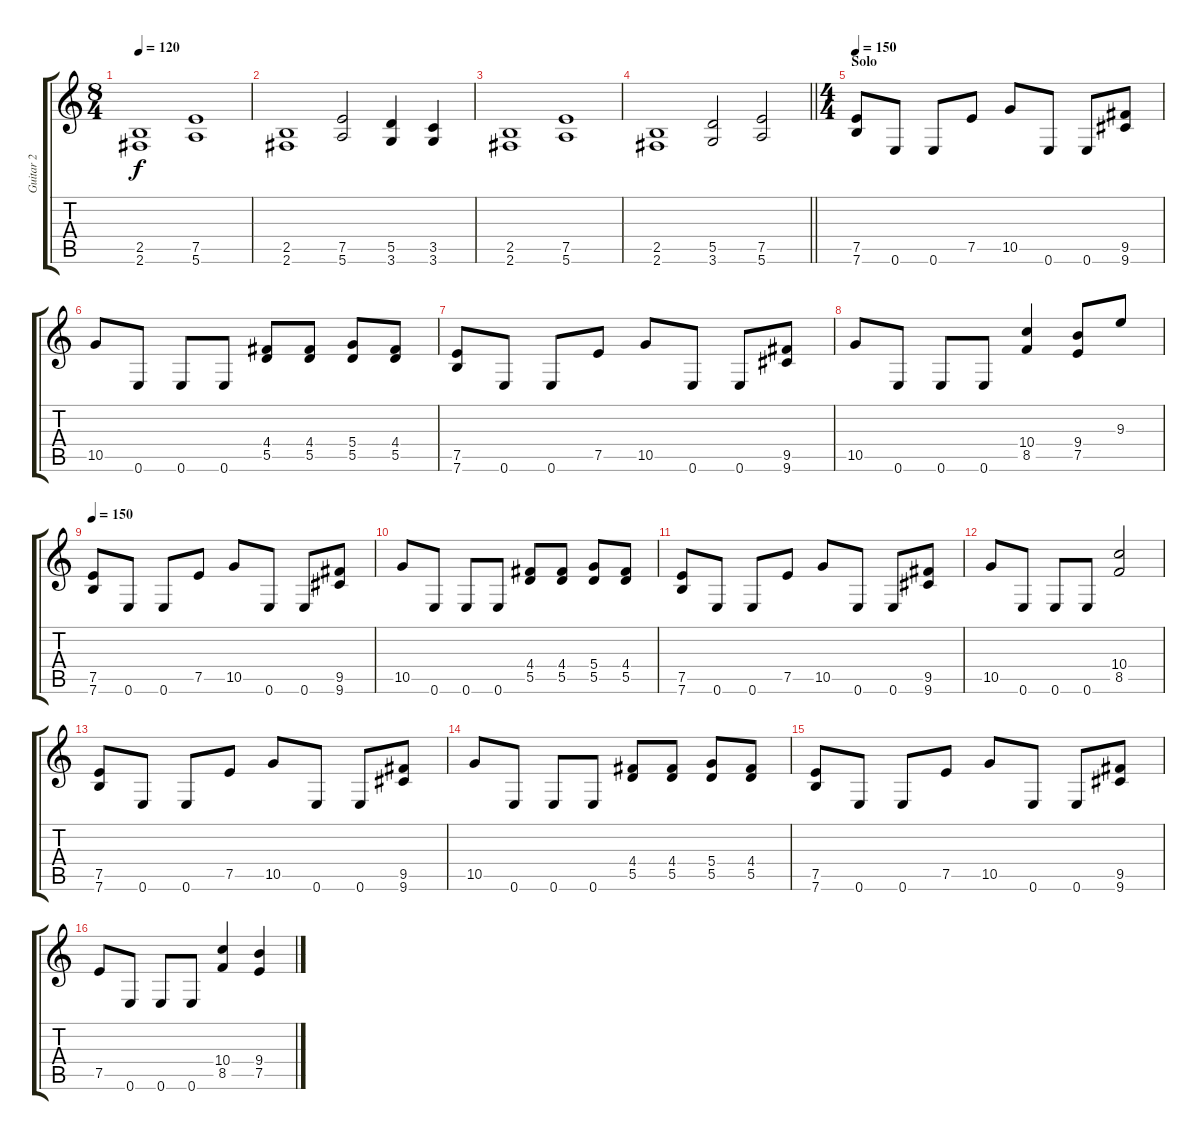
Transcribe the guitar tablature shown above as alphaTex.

\track ("Guitar 2" "Guitar 2") {instrument distortionguitar}
\staff {score tabs}
\tuning (E4 B3 G3 D3 A2 E2) {hide}
\ts (8 4)
\tempo 120
\clef g2
\ks c
(2.5 2.6).1{dy f} (7.5 5.6).1 |
(2.5 2.6).1 (7.5 5.6).2 (5.5 3.6).4 (3.5 3.6).4 |
(2.5 2.6).1 (7.5 5.6).1 |
\barLineRight lightlight
(2.5 2.6).1 (5.5 3.6).2 (7.5 5.6).2 |
\ts (4 4)
\section ("" "Solo ")
\tempo 150
(7.5 7.6).8 0.6.8 0.6.8 7.5.8 10.5.8 0.6.8 0.6.8 (9.5 9.6).8 |
10.5.8 0.6.8 0.6.8 0.6.8 (4.4 5.5).8 (4.4 5.5).8 (5.4 5.5).8 (4.4 5.5).8 |
(7.5 7.6).8 0.6.8 0.6.8 7.5.8 10.5.8 0.6.8 0.6.8 (9.5 9.6).8 |
10.5.8 0.6.8 0.6.8 0.6.8 (10.4 8.5).4 (9.4 7.5).8 9.3.8 |
\tempo 150
(7.5 7.6).8 0.6.8 0.6.8 7.5.8 10.5.8 0.6.8 0.6.8 (9.5 9.6).8 |
10.5.8 0.6.8 0.6.8 0.6.8 (4.4 5.5).8 (4.4 5.5).8 (5.4 5.5).8 (4.4 5.5).8 |
(7.5 7.6).8 0.6.8 0.6.8 7.5.8 10.5.8 0.6.8 0.6.8 (9.5 9.6).8 |
10.5.8 0.6.8 0.6.8 0.6.8 (10.4 8.5).2 |
(7.5 7.6).8 0.6.8 0.6.8 7.5.8 10.5.8 0.6.8 0.6.8 (9.5 9.6).8 |
10.5.8 0.6.8 0.6.8 0.6.8 (4.4 5.5).8 (4.4 5.5).8 (5.4 5.5).8 (4.4 5.5).8 |
(7.5 7.6).8 0.6.8 0.6.8 7.5.8 10.5.8 0.6.8 0.6.8 (9.5 9.6).8 |
7.5.8 0.6.8 0.6.8 0.6.8 (10.4 8.5).4 (9.4 7.5).4
